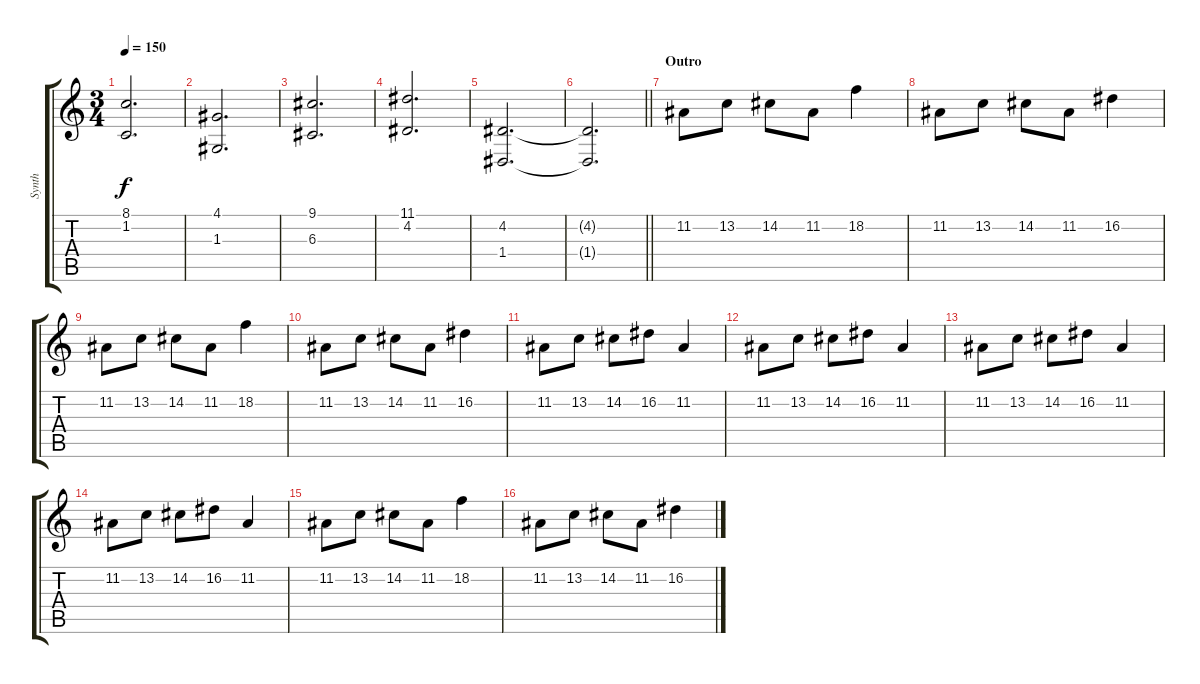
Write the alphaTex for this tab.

\track ("Synth" "Synth") {instrument stringensemble1}
\staff {score tabs}
\tuning (E4 B3 G3 D3 A2 D2) {hide}
\ts (3 4)
\tempo 150
\clef g2
\ks c
(8.1 1.2).2{d dy f} |
(4.1 1.3).2{d} |
(9.1 6.3).2{d} |
(11.1 4.2).2{d} |
(4.2 1.4).2{d} |
\barLineRight lightlight
(4.2{t} 1.4{t}).2{d} |
\section ("" "Outro")
11.2.8 13.2.8 14.2.8 11.2.8 18.2.4 |
11.2.8 13.2.8 14.2.8 11.2.8 16.2.4 |
11.2.8 13.2.8 14.2.8 11.2.8 18.2.4 |
11.2.8 13.2.8 14.2.8 11.2.8 16.2.4 |
11.2.8 13.2.8 14.2.8 16.2.8 11.2.4 |
11.2.8 13.2.8 14.2.8 16.2.8 11.2.4 |
11.2.8 13.2.8 14.2.8 16.2.8 11.2.4 |
11.2.8 13.2.8 14.2.8 16.2.8 11.2.4 |
11.2.8 13.2.8 14.2.8 11.2.8 18.2.4 |
11.2.8 13.2.8 14.2.8 11.2.8 16.2.4
